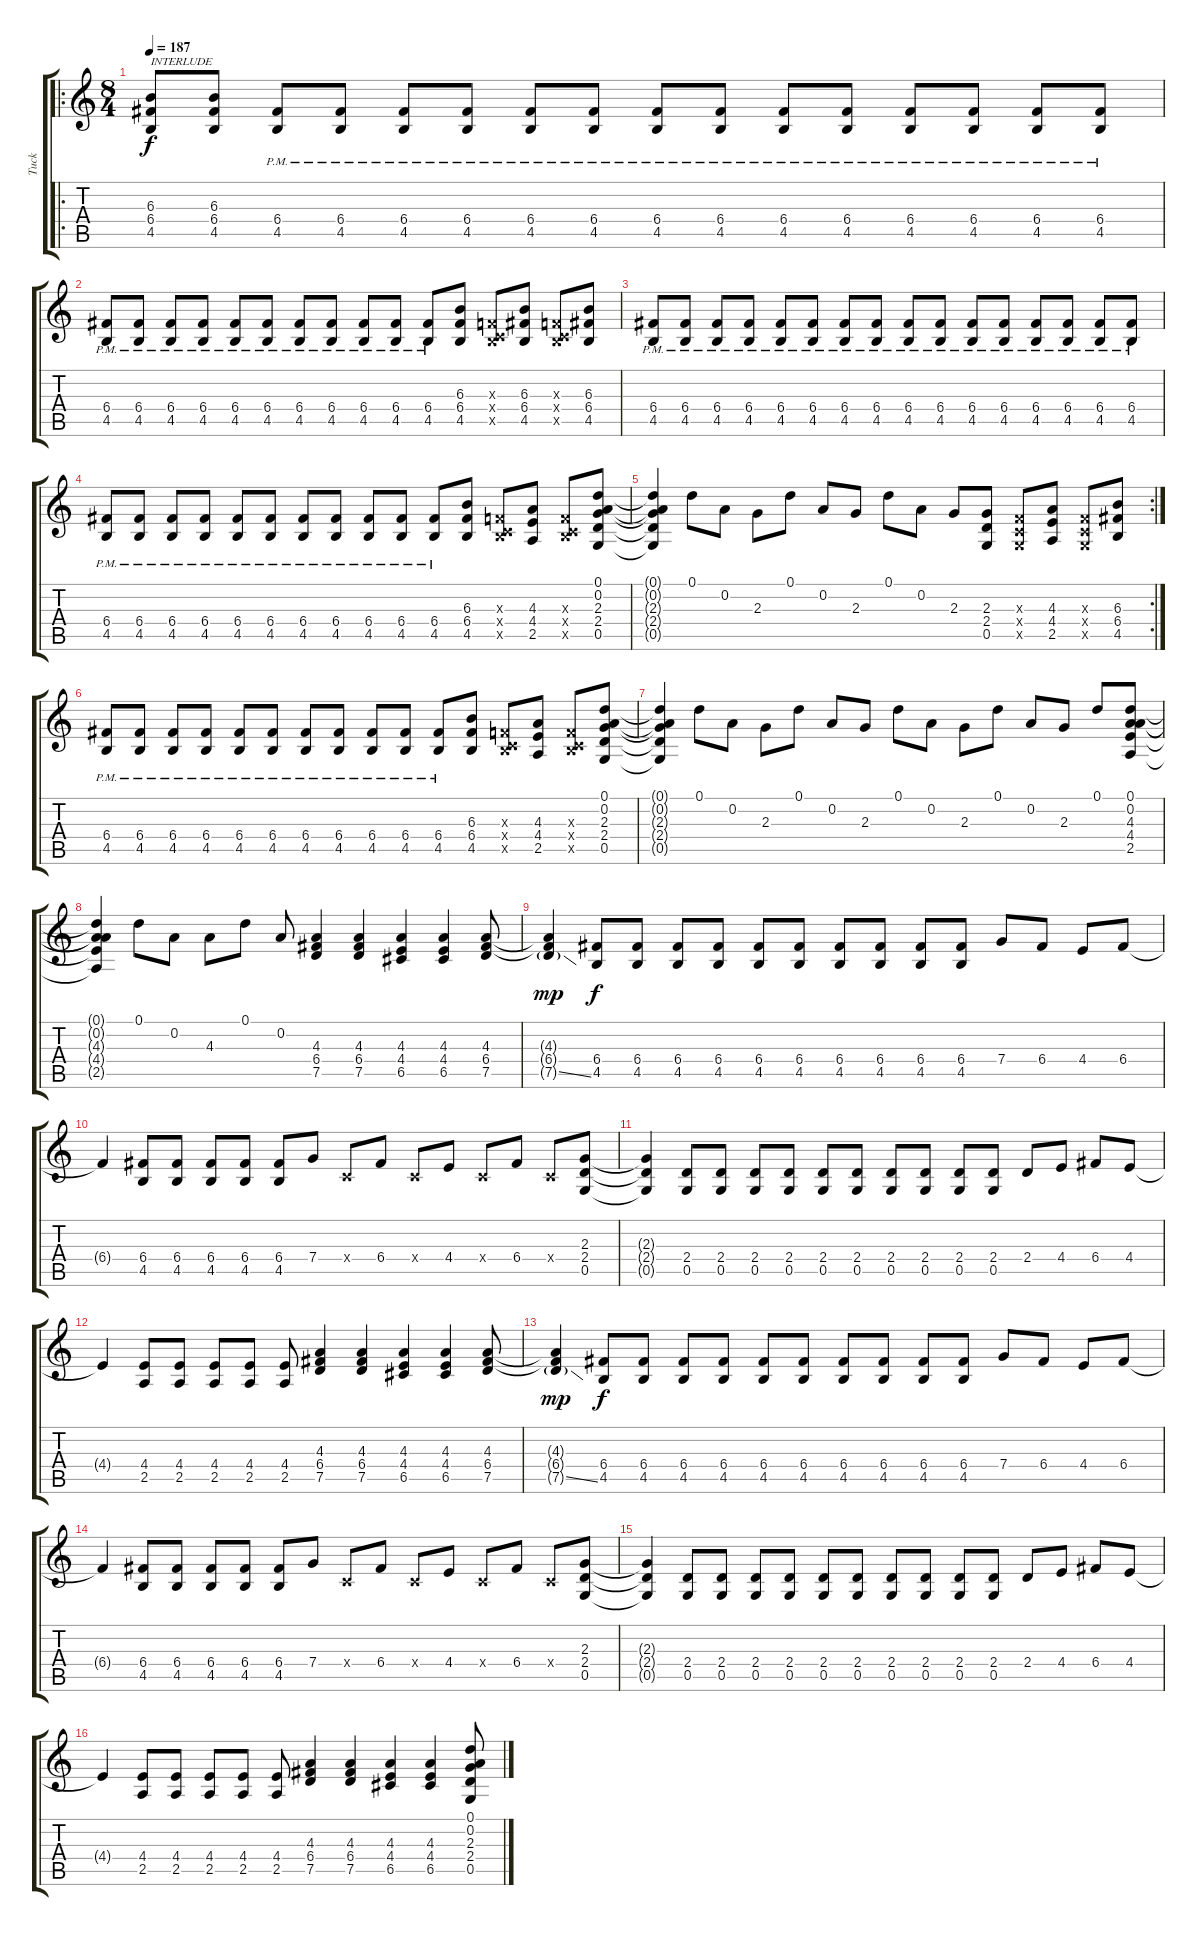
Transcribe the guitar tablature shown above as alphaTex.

\track ("Tuck" "Tuck") {instrument acousticguitarsteel}
\staff {score tabs}
\tuning (D4 A3 F3 C3 G2 D2) {hide}
\ro
\ts (8 4)
\tempo 187
\clef g2
\ks c
(6.3 6.4 4.5).8{txt "INTERLUDE" dy f} (6.3 6.4 4.5).8 (6.4{pm} 4.5{pm}).8 (6.4{pm} 4.5{pm}).8 (6.4{pm} 4.5{pm}).8 (6.4{pm} 4.5{pm}).8 (6.4{pm} 4.5{pm}).8 (6.4{pm} 4.5{pm}).8 (6.4{pm} 4.5{pm}).8 (6.4{pm} 4.5{pm}).8 (6.4{pm} 4.5{pm}).8 (6.4{pm} 4.5{pm}).8 (6.4{pm} 4.5{pm}).8 (6.4{pm} 4.5{pm}).8 (6.4{pm} 4.5{pm}).8 (6.4{pm} 4.5{pm}).8 |
(6.4{pm} 4.5{pm}).8 (6.4{pm} 4.5{pm}).8 (6.4{pm} 4.5{pm}).8 (6.4{pm} 4.5{pm}).8 (6.4{pm} 4.5{pm}).8 (6.4{pm} 4.5{pm}).8 (6.4{pm} 4.5{pm}).8 (6.4{pm} 4.5{pm}).8 (6.4{pm} 4.5{pm}).8 (6.4{pm} 4.5{pm}).8 (6.4{pm} 4.5{pm}).8 (6.3 6.4 4.5).8 (0.3{x} 0.4{x} 4.5{x}).8 (6.3 6.4 4.5).8 (0.3{x} 0.4{x} 4.5{x}).8 (6.3 6.4 4.5).8 |
(6.4{pm} 4.5{pm}).8 (6.4{pm} 4.5{pm}).8 (6.4{pm} 4.5{pm}).8 (6.4{pm} 4.5{pm}).8 (6.4{pm} 4.5{pm}).8 (6.4{pm} 4.5{pm}).8 (6.4{pm} 4.5{pm}).8 (6.4{pm} 4.5{pm}).8 (6.4{pm} 4.5{pm}).8 (6.4{pm} 4.5{pm}).8 (6.4{pm} 4.5{pm}).8 (6.4{pm} 4.5{pm}).8 (6.4{pm} 4.5{pm}).8 (6.4{pm} 4.5{pm}).8 (6.4{pm} 4.5{pm}).8 (6.4{pm} 4.5{pm}).8 |
(6.4{pm} 4.5{pm}).8 (6.4{pm} 4.5{pm}).8 (6.4{pm} 4.5{pm}).8 (6.4{pm} 4.5{pm}).8 (6.4{pm} 4.5{pm}).8 (6.4{pm} 4.5{pm}).8 (6.4{pm} 4.5{pm}).8 (6.4{pm} 4.5{pm}).8 (6.4{pm} 4.5{pm}).8 (6.4{pm} 4.5{pm}).8 (6.4{pm} 4.5{pm}).8 (6.3 6.4 4.5).8 (0.3{x} 0.4{x} 4.5{x}).8 (4.3 4.4 2.5).8 (0.3{x} 0.4{x} 4.5{x}).8 (0.1 0.2 2.3 2.4 0.5).8 |
\rc 2
(0.1{t} 0.2{t} 2.3{t} 2.4{t} 0.5{t}).4 0.1.8 0.2.8 2.3.8 0.1.8 0.2.8 2.3.8 0.1.8 0.2.8 2.3.8 (2.3 2.4 0.5).8 (0.3{x} 0.4{x} 0.5{x}).8 (4.3 4.4 2.5).8 (0.3{x} 0.4{x} 0.5{x}).8 (6.3 6.4 4.5).8 |
(6.4{pm} 4.5{pm}).8 (6.4{pm} 4.5{pm}).8 (6.4{pm} 4.5{pm}).8 (6.4{pm} 4.5{pm}).8 (6.4{pm} 4.5{pm}).8 (6.4{pm} 4.5{pm}).8 (6.4{pm} 4.5{pm}).8 (6.4{pm} 4.5{pm}).8 (6.4{pm} 4.5{pm}).8 (6.4{pm} 4.5{pm}).8 (6.4{pm} 4.5{pm}).8 (6.3 6.4 4.5).8 (0.3{x} 0.4{x} 4.5{x}).8 (4.3 4.4 2.5).8 (0.3{x} 0.4{x} 4.5{x}).8 (0.1 0.2 2.3 2.4 0.5).8 |
(0.1{t} 0.2{t} 2.3{t} 2.4{t} 0.5{t}).4 0.1.8 0.2.8 2.3.8 0.1.8 0.2.8 2.3.8 0.1.8 0.2.8 2.3.8 0.1.8 0.2.8 2.3.8 0.1.8 (0.1 0.2 4.3 4.4 2.5).8 |
(0.1{t} 0.2{t} 4.3{t} 4.4{t} 2.5{t}).4 0.1.8 0.2.8 4.3.8 0.1.8 0.2.8 (4.3 6.4 7.5).4 (4.3 6.4 7.5).4 (4.3 4.4 6.5).4 (4.3 4.4 6.5).4 (4.3 6.4 7.5).8 |
(4.3{t} 6.4{t} 7.5{ss g}).4{dy mp} (6.4 4.5).8{dy f} (6.4 4.5).8 (6.4 4.5).8 (6.4 4.5).8 (6.4 4.5).8 (6.4 4.5).8 (6.4 4.5).8 (6.4 4.5).8 (6.4 4.5).8 (6.4 4.5).8 7.4.8 6.4.8 4.4.8 6.4.8 |
6.4{t}.4 (6.4 4.5).8 (6.4 4.5).8 (6.4 4.5).8 (6.4 4.5).8 (6.4 4.5).8 7.4.8 0.4{x}.8 6.4.8 0.4{x}.8 4.4.8 0.4{x}.8 6.4.8 0.4{x}.8 (2.3 2.4 0.5).8 |
(2.3{t} 2.4{t} 0.5{t}).4 (2.4 0.5).8 (2.4 0.5).8 (2.4 0.5).8 (2.4 0.5).8 (2.4 0.5).8 (2.4 0.5).8 (2.4 0.5).8 (2.4 0.5).8 (2.4 0.5).8 (2.4 0.5).8 2.4.8 4.4.8 6.4.8 4.4.8 |
4.4{t}.4 (4.4 2.5).8 (4.4 2.5).8 (4.4 2.5).8 (4.4 2.5).8 (4.4 2.5).8 (4.3 6.4 7.5).4 (4.3 6.4 7.5).4 (4.3 4.4 6.5).4 (4.3 4.4 6.5).4 (4.3 6.4 7.5).8 |
(4.3{t} 6.4{t} 7.5{ss g}).4{dy mp} (6.4 4.5).8{dy f} (6.4 4.5).8 (6.4 4.5).8 (6.4 4.5).8 (6.4 4.5).8 (6.4 4.5).8 (6.4 4.5).8 (6.4 4.5).8 (6.4 4.5).8 (6.4 4.5).8 7.4.8 6.4.8 4.4.8 6.4.8 |
6.4{t}.4 (6.4 4.5).8 (6.4 4.5).8 (6.4 4.5).8 (6.4 4.5).8 (6.4 4.5).8 7.4.8 0.4{x}.8 6.4.8 0.4{x}.8 4.4.8 0.4{x}.8 6.4.8 0.4{x}.8 (2.3 2.4 0.5).8 |
(2.3{t} 2.4{t} 0.5{t}).4 (2.4 0.5).8 (2.4 0.5).8 (2.4 0.5).8 (2.4 0.5).8 (2.4 0.5).8 (2.4 0.5).8 (2.4 0.5).8 (2.4 0.5).8 (2.4 0.5).8 (2.4 0.5).8 2.4.8 4.4.8 6.4.8 4.4.8 |
4.4{t}.4 (4.4 2.5).8 (4.4 2.5).8 (4.4 2.5).8 (4.4 2.5).8 (4.4 2.5).8 (4.3 6.4 7.5).4 (4.3 6.4 7.5).4 (4.3 4.4 6.5).4 (4.3 4.4 6.5).4 (0.1 0.2 2.3 2.4 0.5).8
